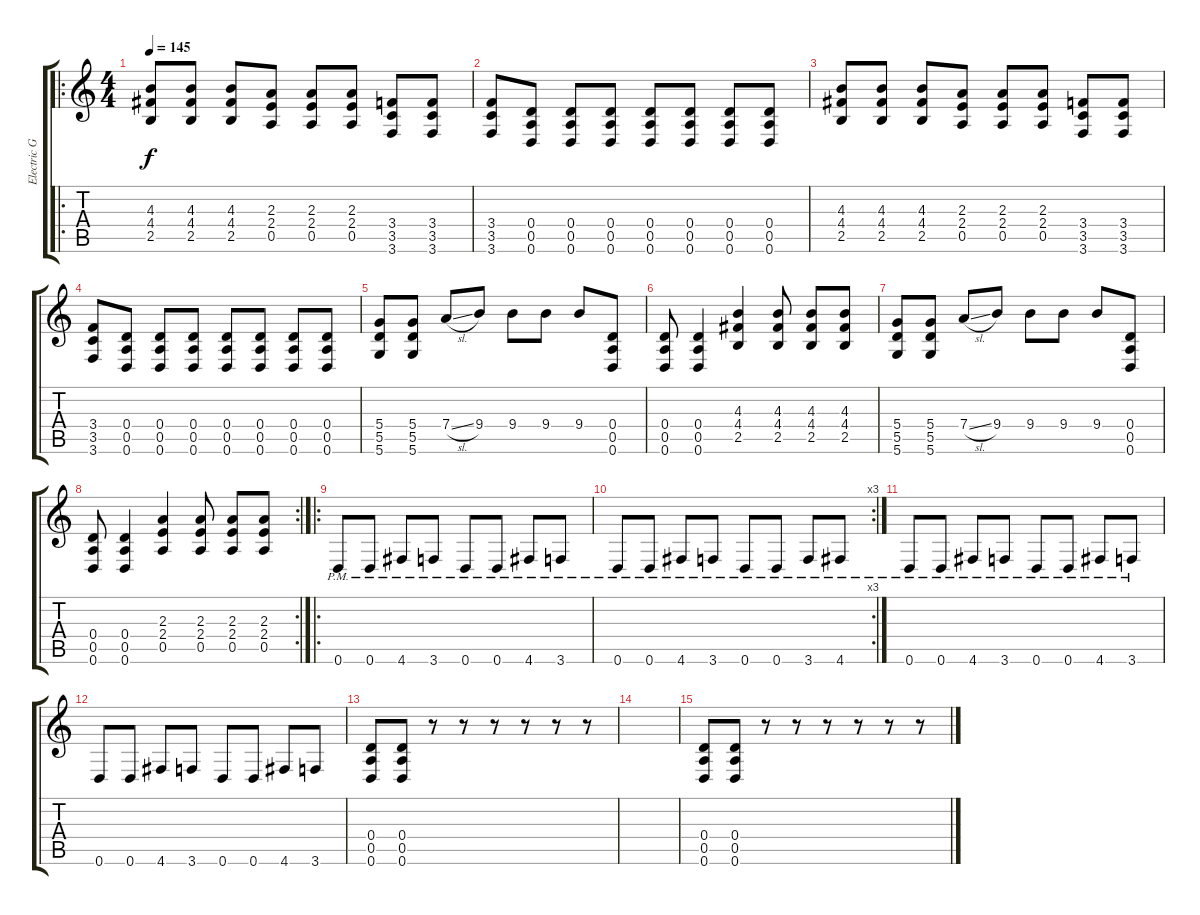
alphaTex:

\track ("Electric Guitar" "Electric G") {instrument distortionguitar}
\staff {score tabs}
\tuning (E4 B3 G3 D3 A2 D2) {hide}
\ro
\ts (4 4)
\tempo 145
\clef g2
\ks c
(4.3 4.4 2.5).8{dy f} (4.3 4.4 2.5).8 (4.3 4.4 2.5).8 (2.3 2.4 0.5).8 (2.3 2.4 0.5).8 (2.3 2.4 0.5).8 (3.4 3.5 3.6).8 (3.4 3.5 3.6).8 |
(3.4 3.5 3.6).8 (0.4 0.5 0.6).8 (0.4 0.5 0.6).8 (0.4 0.5 0.6).8 (0.4 0.5 0.6).8 (0.4 0.5 0.6).8 (0.4 0.5 0.6).8 (0.4 0.5 0.6).8 |
(4.3 4.4 2.5).8 (4.3 4.4 2.5).8 (4.3 4.4 2.5).8 (2.3 2.4 0.5).8 (2.3 2.4 0.5).8 (2.3 2.4 0.5).8 (3.4 3.5 3.6).8 (3.4 3.5 3.6).8 |
(3.4 3.5 3.6).8 (0.4 0.5 0.6).8 (0.4 0.5 0.6).8 (0.4 0.5 0.6).8 (0.4 0.5 0.6).8 (0.4 0.5 0.6).8 (0.4 0.5 0.6).8 (0.4 0.5 0.6).8 |
(5.4 5.5 5.6).8 (5.4 5.5 5.6).8 7.4{sl}.8 9.4.8 9.4.8 9.4.8 9.4.8 (0.4 0.5 0.6).8 |
(0.4 0.5 0.6).8 (0.4 0.5 0.6).4 (4.3 4.4 2.5).4 (4.3 4.4 2.5).8 (4.3 4.4 2.5).8 (4.3 4.4 2.5).8 |
(5.4 5.5 5.6).8 (5.4 5.5 5.6).8 7.4{sl}.8 9.4.8 9.4.8 9.4.8 9.4.8 (0.4 0.5 0.6).8 |
\rc 2
(0.4 0.5 0.6).8 (0.4 0.5 0.6).4 (2.3 2.4 0.5).4 (2.3 2.4 0.5).8 (2.3 2.4 0.5).8 (2.3 2.4 0.5).8 |
\ro
0.6{pm}.8 0.6{pm}.8 4.6{pm}.8 3.6{pm}.8 0.6{pm}.8 0.6{pm}.8 4.6{pm}.8 3.6{pm}.8 |
\rc 3
0.6{pm}.8 0.6{pm}.8 4.6{pm}.8 3.6{pm}.8 0.6{pm}.8 0.6{pm}.8 3.6{pm}.8 4.6{pm}.8 |
0.6{pm}.8 0.6{pm}.8 4.6{pm}.8 3.6{pm}.8 0.6{pm}.8 0.6{pm}.8 4.6{pm}.8 3.6{pm}.8 |
0.6.8 0.6.8 4.6.8 3.6.8 0.6.8 0.6.8 4.6.8 3.6.8 |
(0.4 0.5 0.6).8 (0.4 0.5 0.6).8 r.8 r.8 r.8 r.8 r.8 r.8 |
|
(0.4 0.5 0.6).8 (0.4 0.5 0.6).8 r.8 r.8 r.8 r.8 r.8 r.8
